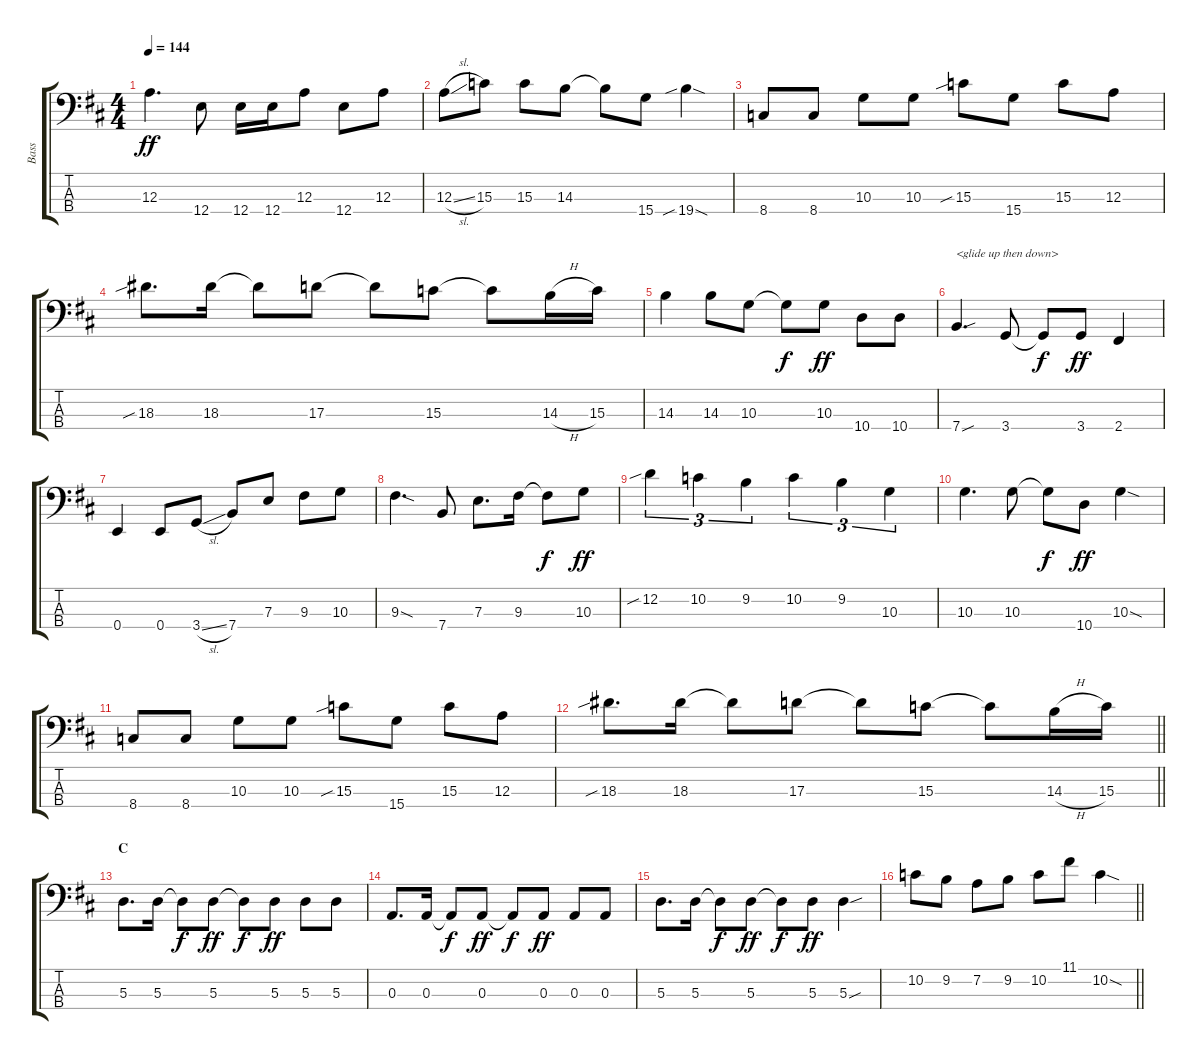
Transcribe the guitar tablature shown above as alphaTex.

\track ("Bass" "Bass") {instrument electricbasspick}
\staff {score tabs}
\tuning (G2 D2 A1 E1) {hide}
\ts (4 4)
\tempo 144
\clef f4
\ks d
12.3.4{d dy ff} 12.4.8 12.4.16 12.4.16 12.3.8 12.4.8 12.3.8 |
12.3{sl}.8 15.3.8 15.3.8 14.3.8 14.3{t}.8 15.4.8 19.4{sib sod}.4 |
8.4.8 8.4.8 10.3.8 10.3.8 15.3{sib}.8 15.4.8 15.3.8 12.3.8 |
18.3{sib}.8{d} 18.3.16 18.3{t}.8 17.3.8 17.3{t}.8 15.3.8 15.3{t}.8 14.3{h}.16 15.3.16 |
14.3.4 14.3.8 10.3.8 10.3{t}.8{dy f} 10.3.8{dy ff} 10.4.8 10.4.8 |
7.4{sou}.4{d txt "<glide up then down>"} 3.4.8 3.4{t}.8{dy f} 3.4.8{dy ff} 2.4.4 |
0.4.4 0.4.8 3.4{sl}.8 7.4.8 7.3.8 9.3.8 10.3.8 |
9.3{sod}.4{d} 7.4.8 7.3.8{d} 9.3.16 9.3{t}.8{dy f} 10.3.8{dy ff} |
12.2{sib}.4{tu (3 2)} 10.2.4{tu (3 2)} 9.2.4{tu (3 2)} 10.2.4{tu (3 2)} 9.2.4{tu (3 2)} 10.3.4{tu (3 2)} |
10.3.4{d} 10.3.8 10.3{t}.8{dy f} 10.4.8{dy ff} 10.3{sod}.4 |
8.4.8 8.4.8 10.3.8 10.3.8 15.3{sib}.8 15.4.8 15.3.8 12.3.8 |
\barLineRight lightlight
18.3{sib}.8{d} 18.3.16 18.3{t}.8 17.3.8 17.3{t}.8 15.3.8 15.3{t}.8 14.3{h}.16 15.3.16 |
\section ("" "C")
5.3.8{d} 5.3.16 5.3{t}.8{dy f} 5.3.8{dy ff} 5.3{t}.8{dy f} 5.3.8{dy ff} 5.3.8 5.3.8 |
0.3.8{d} 0.3.16 0.3{t}.8{dy f} 0.3.8{dy ff} 0.3{t}.8{dy f} 0.3.8{dy ff} 0.3.8 0.3.8 |
5.3.8{d} 5.3.16 5.3{t}.8{dy f} 5.3.8{dy ff} 5.3{t}.8{dy f} 5.3.8{dy ff} 5.3{sou}.4 |
\barLineRight lightlight
10.2.8 9.2.8 7.2.8 9.2.8 10.2.8 11.1.8 10.2{sod}.4
